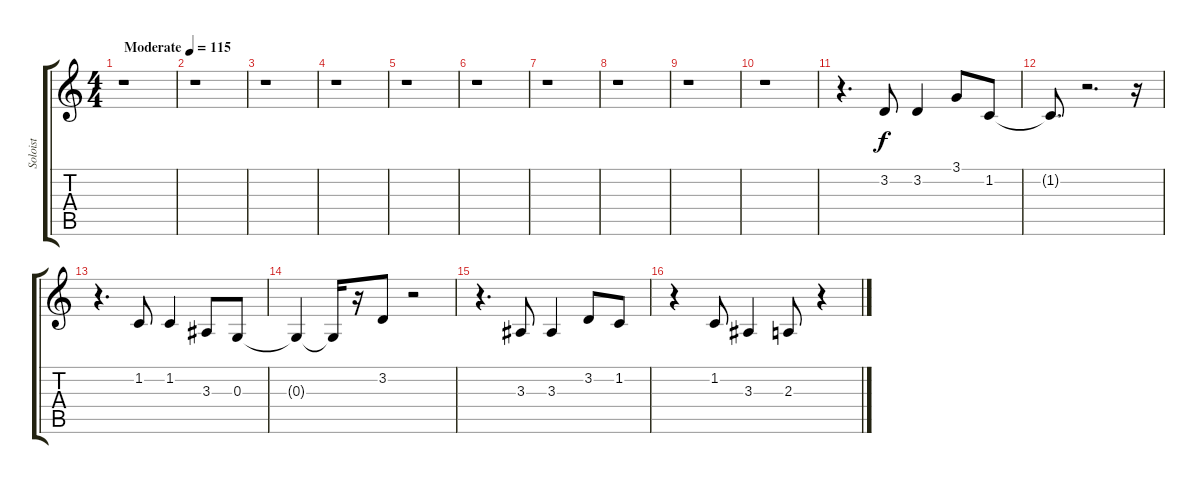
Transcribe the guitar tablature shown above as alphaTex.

\track ("Soloist " "Soloist ") {instrument acousticgrandpiano}
\staff {score tabs}
\tuning (E4 B3 G3 D3 A2 E2) {hide}
\ts (4 4)
\tempo (115 "Moderate")
\clef g2
\ks c
r.1{dy f instrument acousticgrandpiano} |
r.1 |
r.1 |
r.1 |
r.1 |
r.1 |
r.1 |
r.1 |
r.1 |
r.1 |
r.4{d} 3.2.8 3.2.4 3.1.8 1.2.8 |
1.2{t}.8{d} r.2{d} r.16 |
r.4{d} 1.2.8 1.2.4 3.3.8 0.3.8 |
0.3{t}.4 0.3{t}.16 r.16 3.2.8 r.2 |
r.4{d} 3.3.8 3.3.4 3.2.8 1.2.8 |
r.4 1.2.8 3.3.4 2.3.8 r.4
